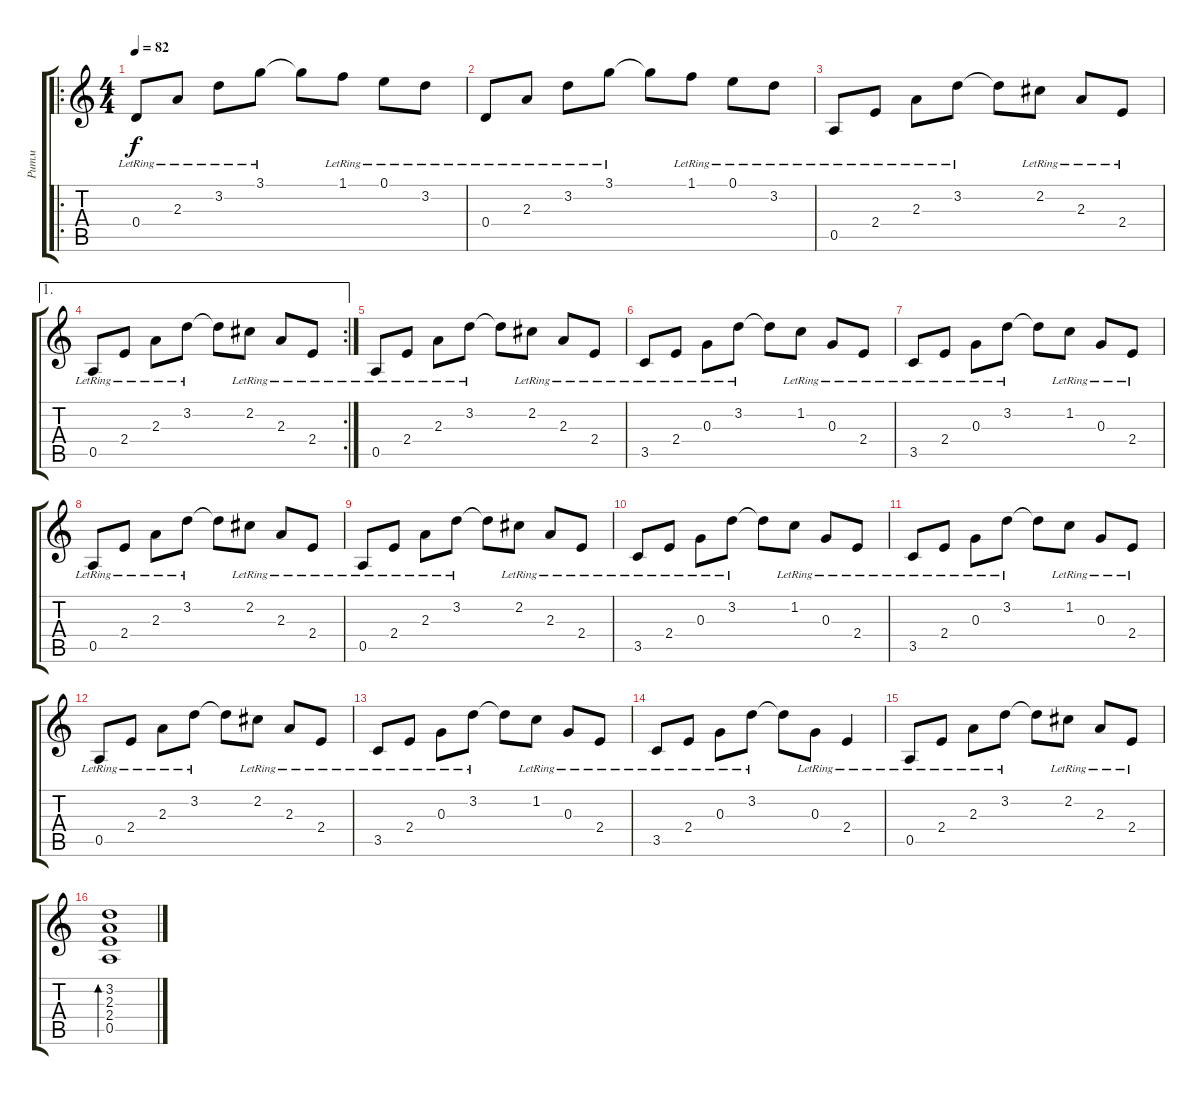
\track ("Ритм" "Ритм") {instrument distortionguitar}
\staff {score tabs}
\tuning (E4 B3 G3 D3 A2 E2) {hide}
\ro
\ts (4 4)
\tempo 82
\clef g2
\ks c
0.4{lr}.8{dy f} 2.3{lr}.8 3.2{lr}.8 3.1{lr}.8 3.1{t}.8 1.1{lr}.8 0.1{lr}.8 3.2{lr}.8 |
0.4{lr}.8 2.3{lr}.8 3.2{lr}.8 3.1{lr}.8 3.1{t}.8 1.1{lr}.8 0.1{lr}.8 3.2{lr}.8 |
0.5{lr}.8 2.4{lr}.8 2.3{lr}.8 3.2{lr}.8 3.2{t}.8 2.2{lr}.8 2.3{lr}.8 2.4{lr}.8 |
\ae 1
\rc 2
0.5{lr}.8 2.4{lr}.8 2.3{lr}.8 3.2{lr}.8 3.2{t}.8 2.2{lr}.8 2.3{lr}.8 2.4{lr}.8 |
0.5{lr}.8 2.4{lr}.8 2.3{lr}.8 3.2{lr}.8 3.2{t}.8 2.2{lr}.8 2.3{lr}.8 2.4{lr}.8 |
3.5{lr}.8 2.4{lr}.8 0.3{lr}.8 3.2{lr}.8 3.2{t}.8 1.2{lr}.8 0.3{lr}.8 2.4{lr}.8 |
3.5{lr}.8 2.4{lr}.8 0.3{lr}.8 3.2{lr}.8 3.2{t}.8 1.2{lr}.8 0.3{lr}.8 2.4{lr}.8 |
0.5{lr}.8 2.4{lr}.8 2.3{lr}.8 3.2{lr}.8 3.2{t}.8 2.2{lr}.8 2.3{lr}.8 2.4{lr}.8 |
0.5{lr}.8 2.4{lr}.8 2.3{lr}.8 3.2{lr}.8 3.2{t}.8 2.2{lr}.8 2.3{lr}.8 2.4{lr}.8 |
3.5{lr}.8 2.4{lr}.8 0.3{lr}.8 3.2{lr}.8 3.2{t}.8 1.2{lr}.8 0.3{lr}.8 2.4{lr}.8 |
3.5{lr}.8 2.4{lr}.8 0.3{lr}.8 3.2{lr}.8 3.2{t}.8 1.2{lr}.8 0.3{lr}.8 2.4{lr}.8 |
0.5{lr}.8 2.4{lr}.8 2.3{lr}.8 3.2{lr}.8 3.2{t}.8 2.2{lr}.8 2.3{lr}.8 2.4{lr}.8 |
3.5{lr}.8 2.4{lr}.8 0.3{lr}.8 3.2{lr}.8 3.2{t}.8 1.2{lr}.8 0.3{lr}.8 2.4{lr}.8 |
3.5{lr}.8 2.4{lr}.8 0.3{lr}.8 3.2{lr}.8 3.2{t}.8 0.3{lr}.8 2.4{lr}.4 |
0.5{lr}.8 2.4{lr}.8 2.3{lr}.8 3.2{lr}.8 3.2{t}.8 2.2{lr}.8 2.3{lr}.8 2.4{lr}.8 |
(3.2 2.3 2.4 0.5).1{bd 240}
